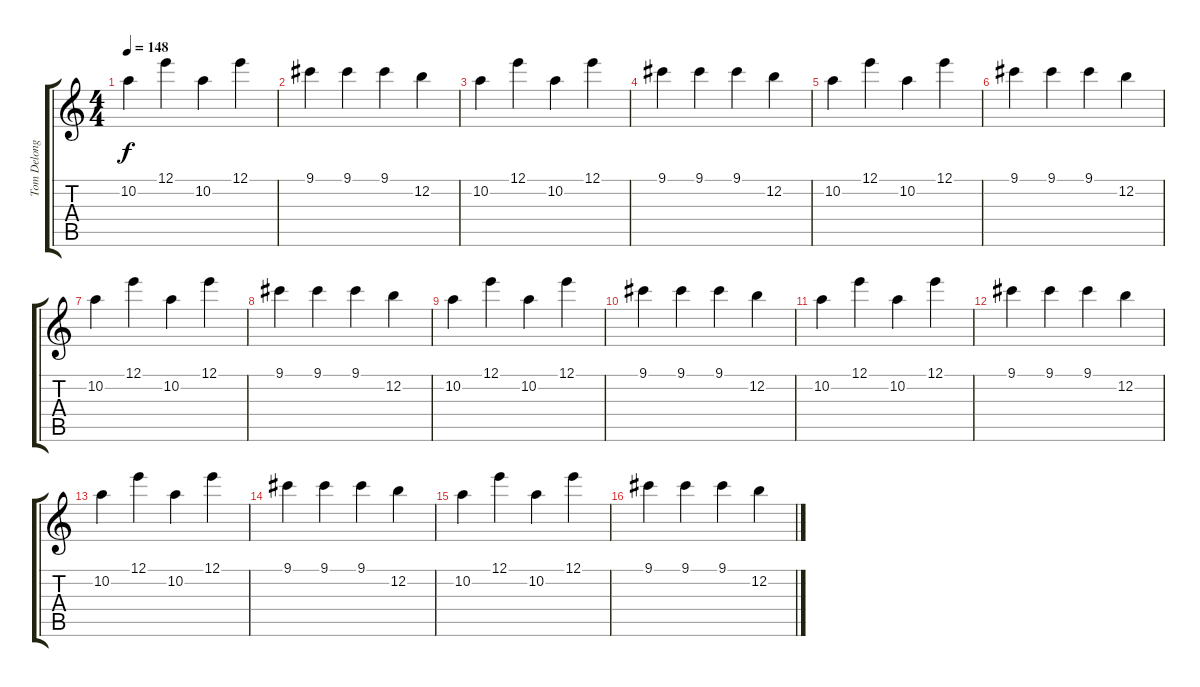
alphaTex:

\track ("Tom Delonge - Solo Guitar" "Tom Delong") {instrument distortionguitar}
\staff {score tabs}
\tuning (E4 B3 G3 D3 A2 E2) {hide}
\ts (4 4)
\tempo 148
\clef g2
\ks c
10.2.4{dy f} 12.1.4 10.2.4 12.1.4 |
9.1.4 9.1.4 9.1.4 12.2.4 |
10.2.4 12.1.4 10.2.4 12.1.4 |
9.1.4 9.1.4 9.1.4 12.2.4 |
10.2.4 12.1.4 10.2.4 12.1.4 |
9.1.4 9.1.4 9.1.4 12.2.4 |
10.2.4 12.1.4 10.2.4 12.1.4 |
9.1.4 9.1.4 9.1.4 12.2.4 |
10.2.4 12.1.4 10.2.4 12.1.4 |
9.1.4 9.1.4 9.1.4 12.2.4 |
10.2.4 12.1.4 10.2.4 12.1.4 |
9.1.4 9.1.4 9.1.4 12.2.4 |
10.2.4 12.1.4 10.2.4 12.1.4 |
9.1.4 9.1.4 9.1.4 12.2.4 |
10.2.4 12.1.4 10.2.4 12.1.4 |
9.1.4 9.1.4 9.1.4 12.2.4
